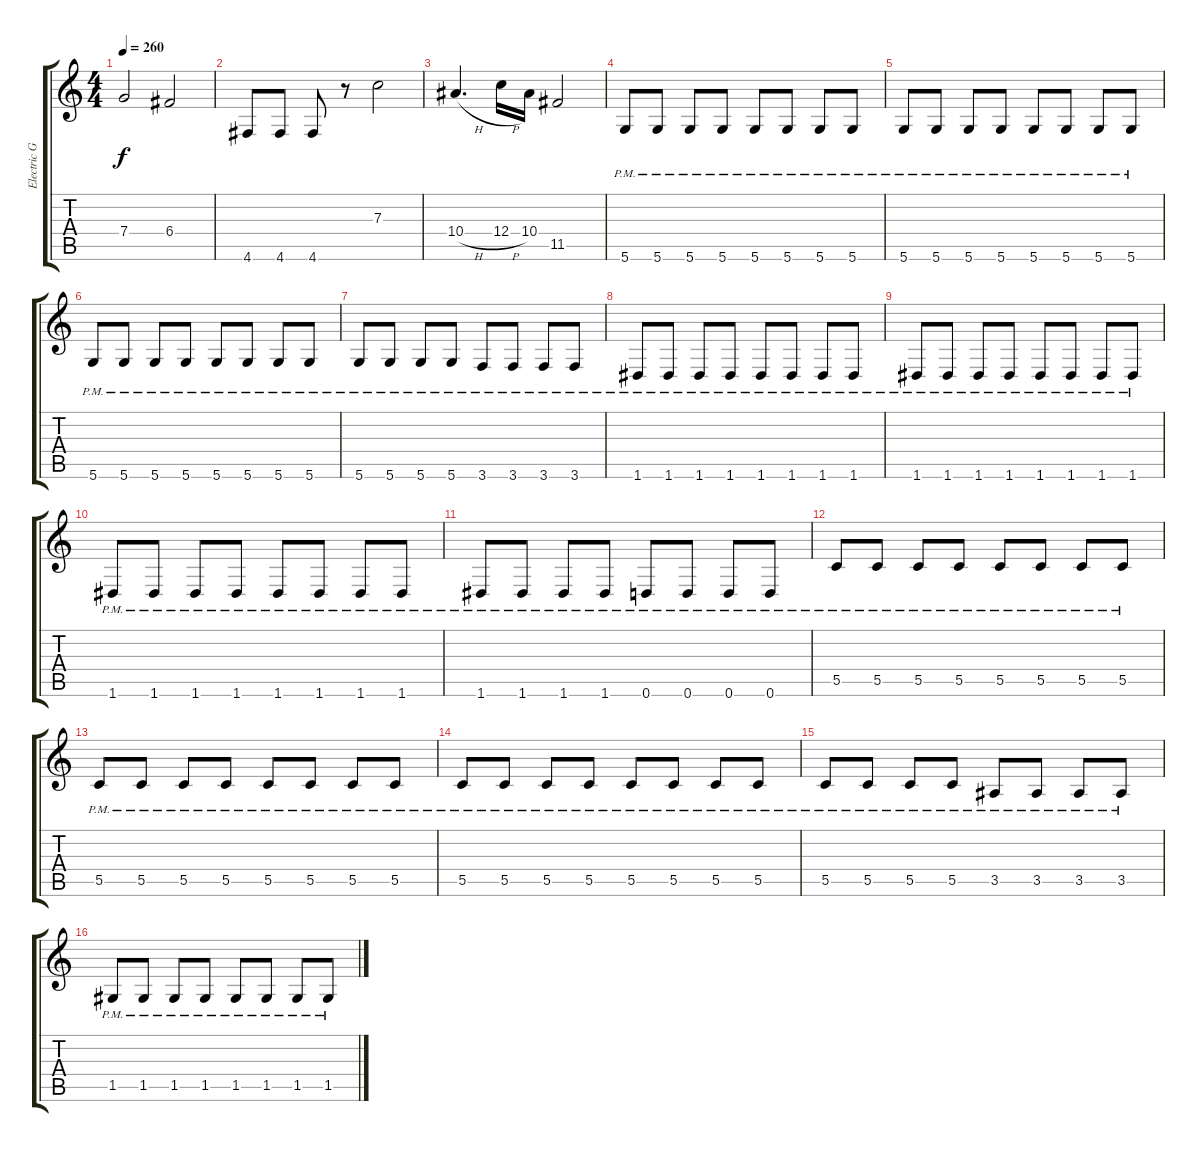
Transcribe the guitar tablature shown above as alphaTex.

\track ("Electric Guitar" "Electric G") {instrument overdrivenguitar}
\staff {score tabs}
\tuning (D4 A3 F3 C3 G2 D2) {hide}
\ts (4 4)
\tempo 260
\clef g2
\ks c
7.4.2{dy f} 6.4.2 |
4.6.8 4.6.8 4.6.8 r.8 7.3.2 |
10.4{h}.4{d} 12.4{h}.16 10.4.16 11.5.2 |
5.6{pm}.8 5.6{pm}.8 5.6{pm}.8 5.6{pm}.8 5.6{pm}.8 5.6{pm}.8 5.6{pm}.8 5.6{pm}.8 |
5.6{pm}.8 5.6{pm}.8 5.6{pm}.8 5.6{pm}.8 5.6{pm}.8 5.6{pm}.8 5.6{pm}.8 5.6{pm}.8 |
5.6{pm}.8 5.6{pm}.8 5.6{pm}.8 5.6{pm}.8 5.6{pm}.8 5.6{pm}.8 5.6{pm}.8 5.6{pm}.8 |
5.6{pm}.8 5.6{pm}.8 5.6{pm}.8 5.6{pm}.8 3.6{pm}.8 3.6{pm}.8 3.6{pm}.8 3.6{pm}.8 |
1.6{pm}.8 1.6{pm}.8 1.6{pm}.8 1.6{pm}.8 1.6{pm}.8 1.6{pm}.8 1.6{pm}.8 1.6{pm}.8 |
1.6{pm}.8 1.6{pm}.8 1.6{pm}.8 1.6{pm}.8 1.6{pm}.8 1.6{pm}.8 1.6{pm}.8 1.6{pm}.8 |
1.6{pm}.8 1.6{pm}.8 1.6{pm}.8 1.6{pm}.8 1.6{pm}.8 1.6{pm}.8 1.6{pm}.8 1.6{pm}.8 |
1.6{pm}.8 1.6{pm}.8 1.6{pm}.8 1.6{pm}.8 0.6{pm}.8 0.6{pm}.8 0.6{pm}.8 0.6{pm}.8 |
5.5{pm}.8 5.5{pm}.8 5.5{pm}.8 5.5{pm}.8 5.5{pm}.8 5.5{pm}.8 5.5{pm}.8 5.5{pm}.8 |
5.5{pm}.8 5.5{pm}.8 5.5{pm}.8 5.5{pm}.8 5.5{pm}.8 5.5{pm}.8 5.5{pm}.8 5.5{pm}.8 |
5.5{pm}.8 5.5{pm}.8 5.5{pm}.8 5.5{pm}.8 5.5{pm}.8 5.5{pm}.8 5.5{pm}.8 5.5{pm}.8 |
5.5{pm}.8 5.5{pm}.8 5.5{pm}.8 5.5{pm}.8 3.5{pm}.8 3.5{pm}.8 3.5{pm}.8 3.5{pm}.8 |
1.5{pm}.8 1.5{pm}.8 1.5{pm}.8 1.5{pm}.8 1.5{pm}.8 1.5{pm}.8 1.5{pm}.8 1.5{pm}.8
